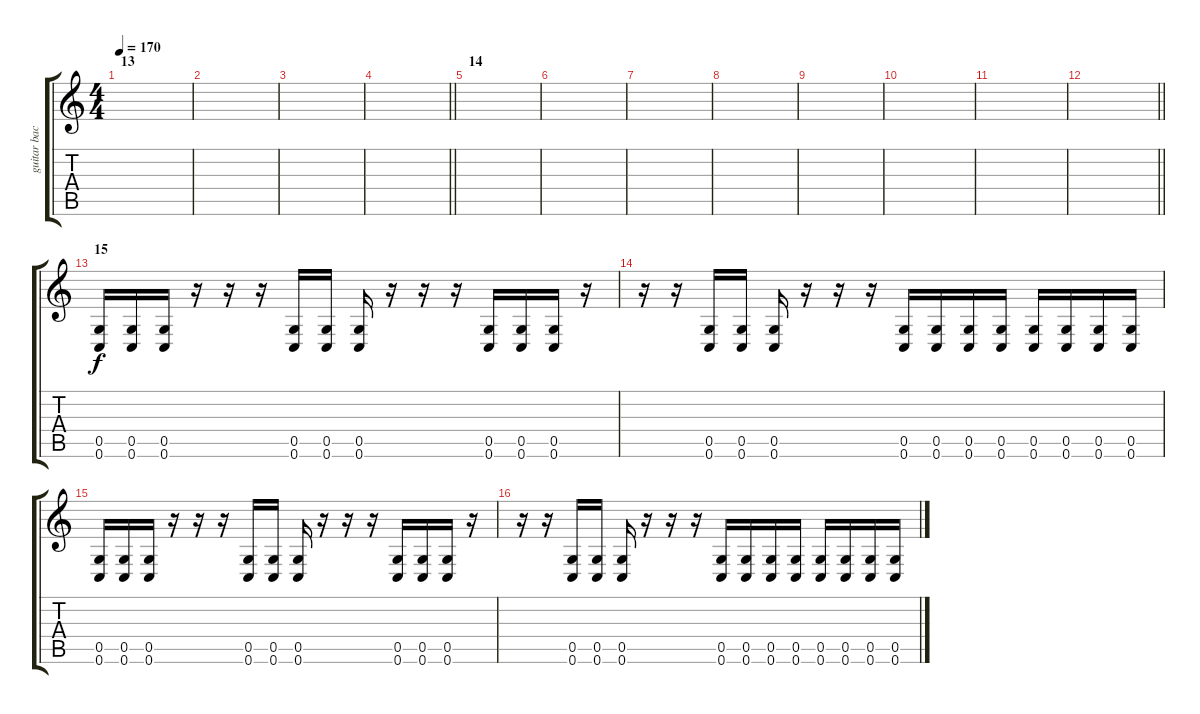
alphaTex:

\track ("guitar back" "guitar bac") {instrument distortionguitar}
\staff {score tabs}
\tuning (D4 A3 F3 C3 G2 C2) {hide}
\ts (4 4)
\section ("" "13")
\tempo 170
\clef g2
\ks c
|
|
|
\barLineRight lightlight
|
\section ("" "14")
|
|
|
|
|
|
|
\barLineRight lightlight
|
\section ("" "15")
(0.5 0.6).16 (0.5 0.6).16 (0.5 0.6).16 r.16 r.16 r.16 (0.5 0.6).16 (0.5 0.6).16 (0.5 0.6).16 r.16 r.16 r.16 (0.5 0.6).16 (0.5 0.6).16 (0.5 0.6).16 r.16 |
r.16 r.16 (0.5 0.6).16 (0.5 0.6).16 (0.5 0.6).16 r.16 r.16 r.16 (0.5 0.6).16 (0.5 0.6).16 (0.5 0.6).16 (0.5 0.6).16 (0.5 0.6).16 (0.5 0.6).16 (0.5 0.6).16 (0.5 0.6).16 |
(0.5 0.6).16 (0.5 0.6).16 (0.5 0.6).16 r.16 r.16 r.16 (0.5 0.6).16 (0.5 0.6).16 (0.5 0.6).16 r.16 r.16 r.16 (0.5 0.6).16 (0.5 0.6).16 (0.5 0.6).16 r.16 |
r.16 r.16 (0.5 0.6).16 (0.5 0.6).16 (0.5 0.6).16 r.16 r.16 r.16 (0.5 0.6).16 (0.5 0.6).16 (0.5 0.6).16 (0.5 0.6).16 (0.5 0.6).16 (0.5 0.6).16 (0.5 0.6).16 (0.5 0.6).16
